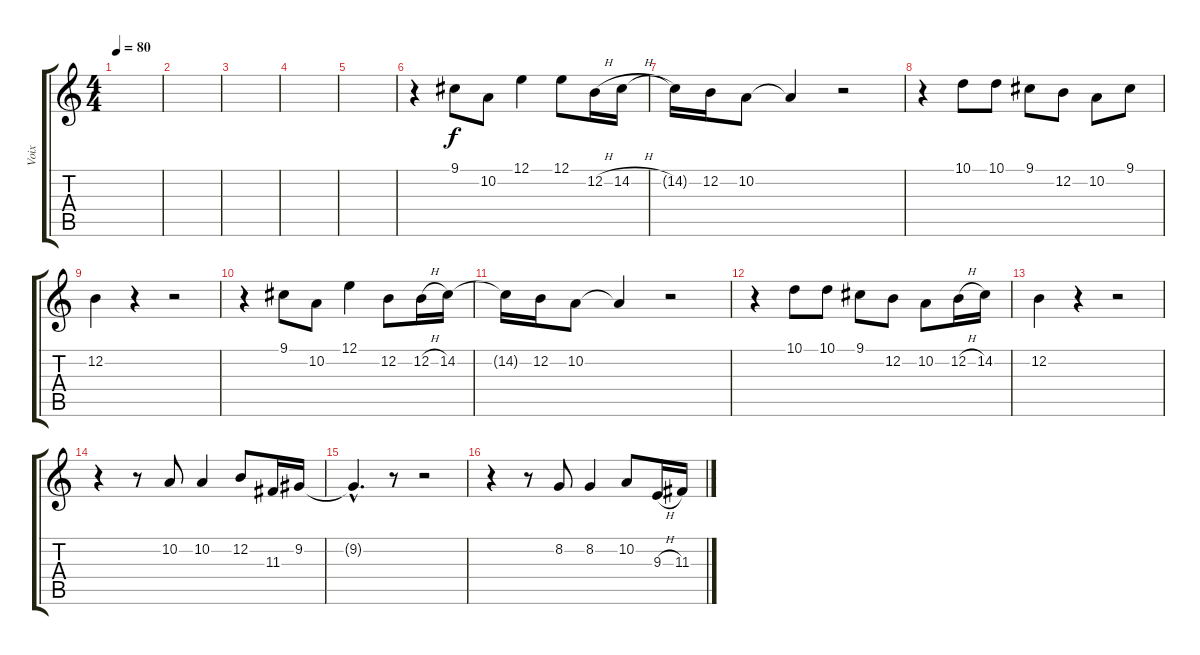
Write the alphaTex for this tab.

\track ("Voix" "Voix") {instrument accordion}
\staff {score tabs}
\tuning (E4 B3 G3 D3 A2 E2) {hide}
\ts (4 4)
\tempo 80
\clef g2
\ks c
|
|
|
|
|
r.4 9.1.8 10.2.8 12.1.4 12.1.8 12.2{h}.16 14.2{h}.16 |
14.2{t}.16 12.2.16 10.2.8 10.2{t}.4 r.2 |
r.4 10.1.8 10.1.8 9.1.8 12.2.8 10.2.8 9.1.8 |
12.2.4 r.4 r.2 |
r.4 9.1.8 10.2.8 12.1.4 12.2.8 12.2{h}.16 14.2.16 |
14.2{t}.16 12.2.16 10.2.8 10.2{t}.4 r.2 |
r.4 10.1.8 10.1.8 9.1.8 12.2.8 10.2.8 12.2{h}.16 14.2.16 |
12.2.4 r.4 r.2 |
r.4 r.8 10.2.8 10.2.4 12.2.8 11.3.16 9.2.16 |
9.2{hac t}.4{d} r.8 r.2 |
r.4 r.8 8.2.8 8.2.4 10.2.8 9.3{h}.16 11.3.16
